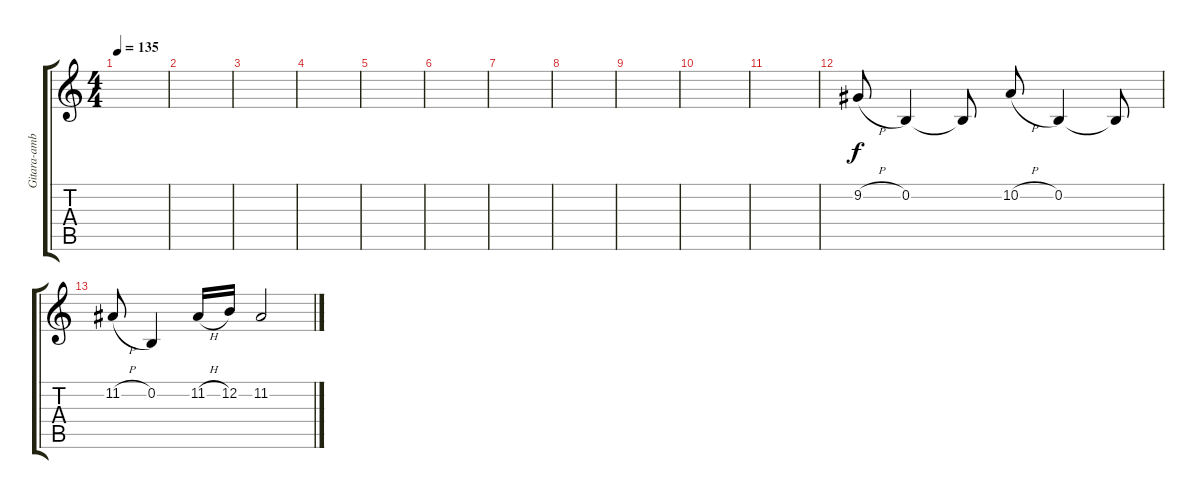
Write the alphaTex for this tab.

\track ("Gitara-ambijent" "Gitara-amb") {instrument stringensemble1}
\staff {score tabs}
\tuning (E4 B3 G3 D3 A2 E2) {hide}
\ts (4 4)
\tempo 135
\clef g2
\ks c
|
|
|
|
|
|
|
|
|
|
|
9.2{h}.8 0.2.4 0.2{t}.8 10.2{h}.8 0.2.4 0.2{t}.8 |
11.2{h}.8 0.2.4 11.2{h}.16 12.2.16 11.2.2
